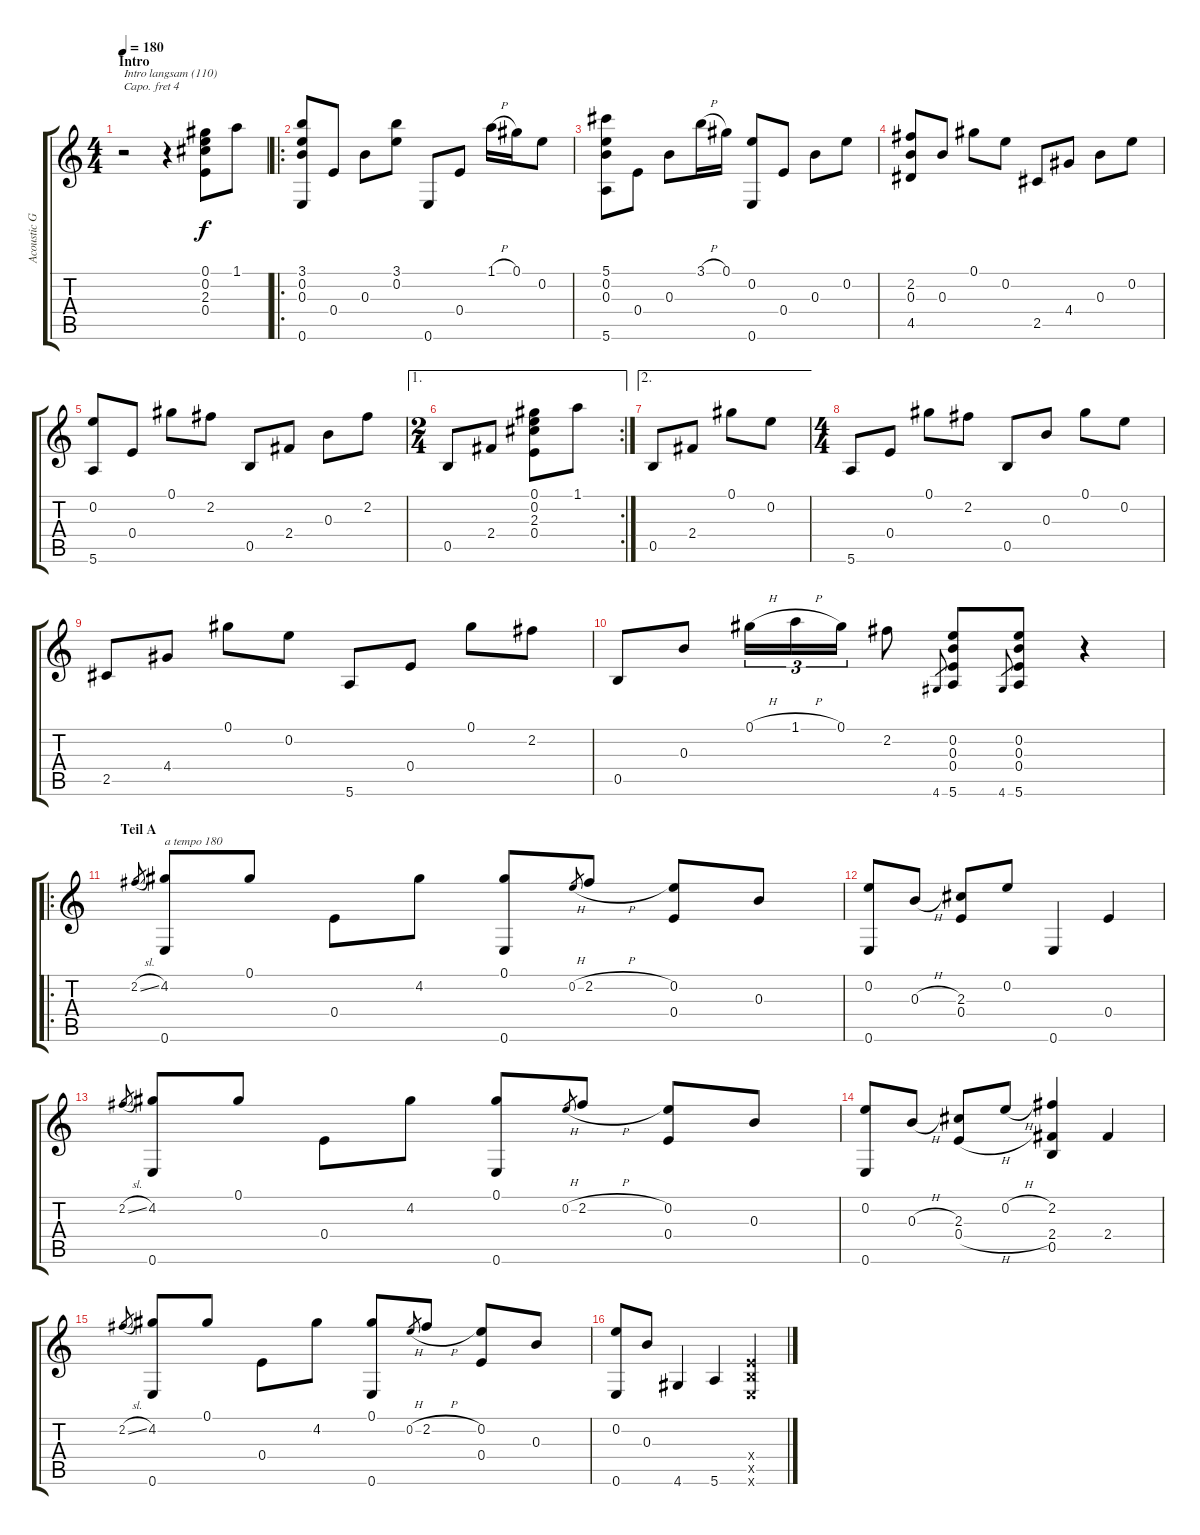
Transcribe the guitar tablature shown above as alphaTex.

\track ("Acoustic Guitar" "Acoustic G") {instrument acousticguitarsteel}
\staff {score tabs}
\capo 4
\tuning (E4 C4 G3 C3 G2 C2) {hide}
\ts (4 4)
\section ("" "Intro")
\tempo 180
\clef g2
\ks c
r.2{txt "Intro langsam (110)" dy f instrument acousticguitarsteel} r.4 (0.1 0.2 2.3 0.4).8 1.1.8 |
\ro
(3.1 0.2 0.3 0.6).8 0.4.8 0.3.8 (3.1 0.2).8 0.6.8 0.4.8 1.1{h}.16 0.1.16 0.2.8 |
(5.1 0.2 0.3 5.6).8 0.4.8 0.3.8 3.1{h}.16 0.1.16 (0.2 0.6).8 0.4.8 0.3.8 0.2.8 |
(2.2 0.3 4.5).8 0.3.8 0.1.8 0.2.8 2.5.8 4.4.8 0.3.8 0.2.8 |
(0.2 5.6).8 0.4.8 0.1.8 2.2.8 0.5.8 2.4.8 0.3.8 2.2.8 |
\ae 1
\rc 2
\ts (2 4)
0.5.8 2.4.8 (0.1 0.2 2.3 0.4).8 1.1.8 |
\ae 2
0.5.8 2.4.8 0.1.8 0.2.8 |
\ts (4 4)
5.6.8 0.4.8 0.1.8 2.2.8 0.5.8 0.3.8 0.1.8 0.2.8 |
2.5.8 4.4.8 0.1.8 0.2.8 5.6.8 0.4.8 0.1.8 2.2.8 |
0.5.8 0.3.8 0.1{h}.16{tu (3 2)} 1.1{h}.16{tu (3 2)} 0.1.16{tu (3 2)} 2.2.8 4.6.8{gr} (0.2 0.3 0.4 5.6).8 4.6.8{gr} (0.2 0.3 0.4 5.6).8 r.4 |
\ro
\section ("" "Teil A")
2.2{sl}.8{gr} (4.2 0.6).8{txt "a tempo 180"} 0.1.8 0.4.8 4.2.8 (0.1 0.6).8 0.2{h}.8{gr} 2.2{h}.8 (0.2 0.4).8 0.3.8 |
(0.2 0.6).8 0.3{h}.8 (2.3 0.4).8 0.2.8 0.6.4 0.4.4 |
2.2{sl}.8{gr} (4.2 0.6).8 0.1.8 0.4.8 4.2.8 (0.1 0.6).8 0.2{h}.8{gr} 2.2{h}.8 (0.2 0.4).8 0.3.8 |
(0.2 0.6).8 0.3{h}.8 (2.3 0.4{h}).8 0.2{h}.8 (2.2 2.4 0.5).4 2.4.4 |
2.2{sl}.8{gr} (4.2 0.6).8 0.1.8 0.4.8 4.2.8 (0.1 0.6).8 0.2{h}.8{gr} 2.2{h}.8 (0.2 0.4).8 0.3.8 |
(0.2 0.6).8 0.3.8 4.6.4 5.6.4 (0.4{x} 0.5{x} 0.6{x}).4
